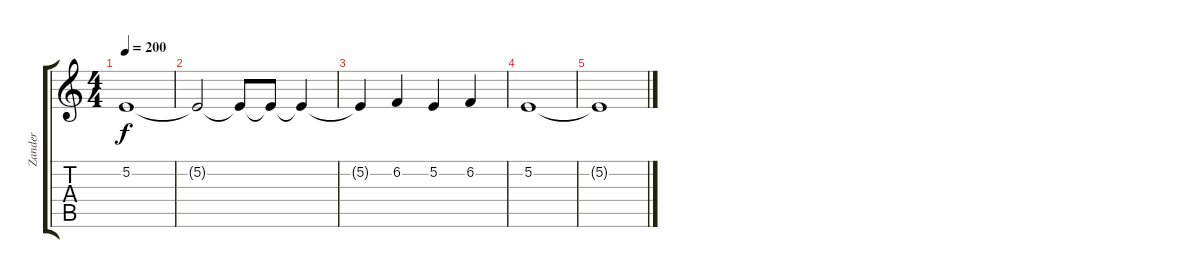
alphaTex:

\track ("Zander" "Zander") {instrument pad5bowed}
\staff {score tabs}
\tuning (E4 B3 G3 D3 A2 E2) {hide}
\ts (4 4)
\tempo 200
\clef g2
\ks c
5.2.1{dy f} |
5.2{t}.2 5.2{t}.8 5.2{t}.8 5.2{t}.4 |
5.2{t}.4 6.2.4 5.2.4 6.2.4 |
5.2.1 |
5.2{t}.1
